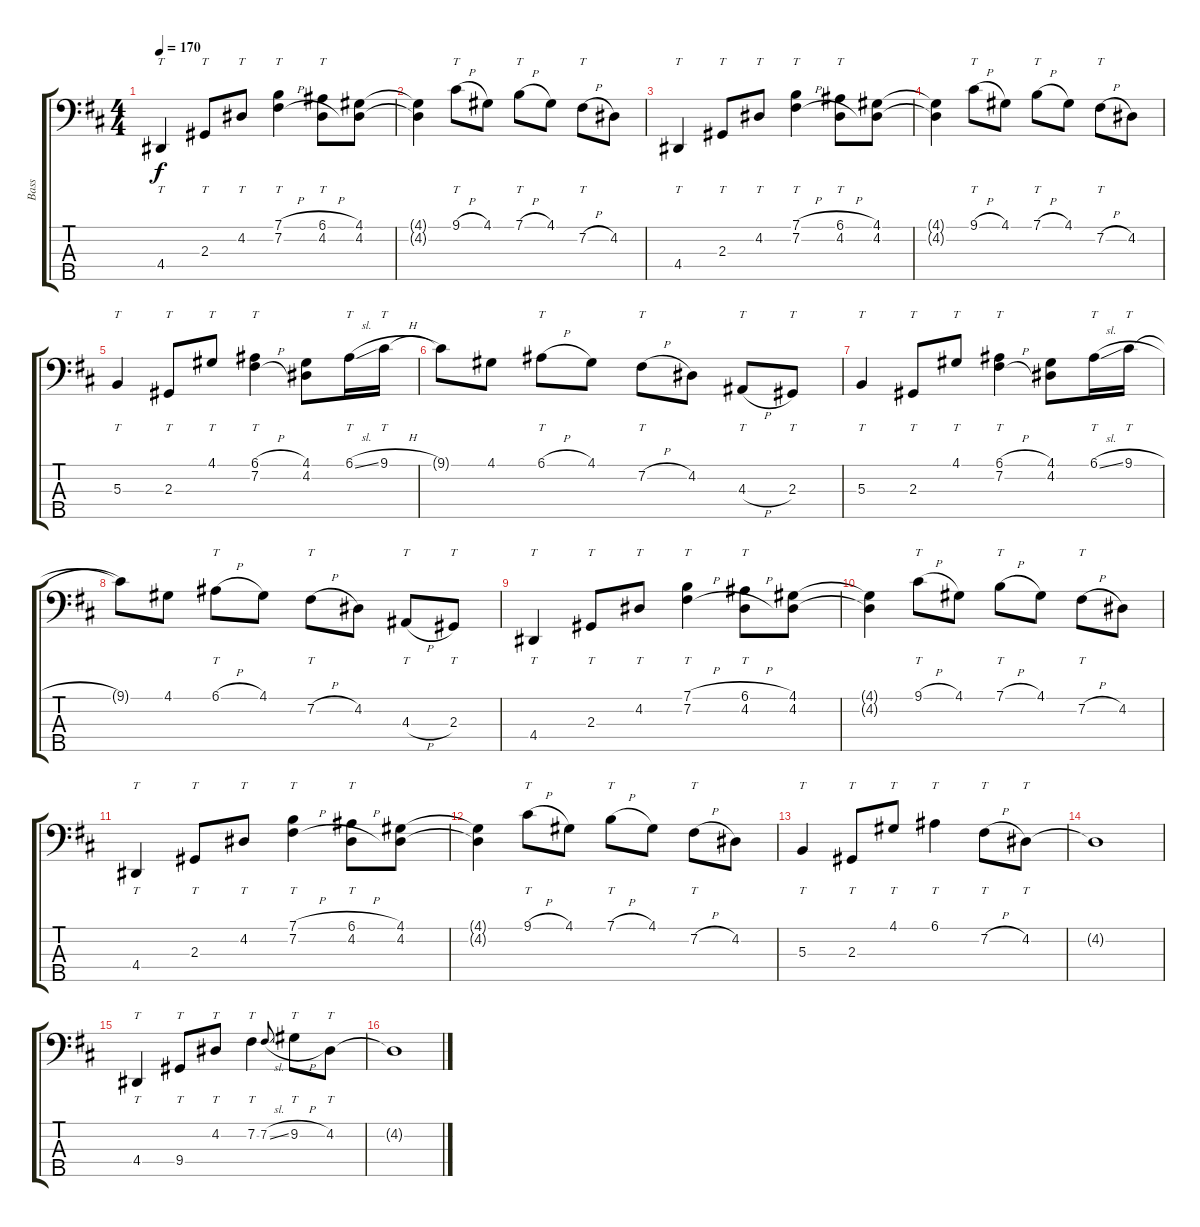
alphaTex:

\track ("Bass" "Bass") {instrument electricbassfinger}
\staff {score tabs}
\tuning (E2 B1 Gb1 B0 Ab0) {hide}
\ts (4 4)
\tempo 170
\clef f4
\ks bminor
4.4.4{tt dy f} 2.3.8{tt} 4.2.8{tt} (7.1{h} 7.2{h}).4{tt} (6.1{h} 4.2{h}).8{tt} (4.1 4.2).8 |
(4.1{t} 4.2{t}).4 9.1{h}.8{tt} 4.1.8 7.1{h}.8{tt} 4.1.8 7.2{h}.8{tt} 4.2.8 |
4.4.4{tt} 2.3.8{tt} 4.2.8{tt} (7.1{h} 7.2{h}).4{tt} (6.1{h} 4.2{h}).8{tt} (4.1 4.2).8 |
(4.1{t} 4.2{t}).4 9.1{h}.8{tt} 4.1.8 7.1{h}.8{tt} 4.1.8 7.2{h}.8{tt} 4.2.8 |
5.3.4{tt} 2.3.8{tt} 4.1.8{tt} (6.1{h} 7.2{h}).4{tt} (4.1 4.2).8 6.1{sl}.16{tt} 9.1{h}.16{tt} |
9.1{t}.8 4.1.8 6.1{h}.8{tt} 4.1.8 7.2{h}.8{tt} 4.2.8 4.3{h}.8{tt} 2.3.8{tt} |
5.3.4{tt} 2.3.8{tt} 4.1.8{tt} (6.1{h} 7.2{h}).4{tt} (4.1 4.2).8 6.1{sl}.16{tt} 9.1{h}.16{tt} |
9.1{t}.8 4.1.8 6.1{h}.8{tt} 4.1.8 7.2{h}.8{tt} 4.2.8 4.3{h}.8{tt} 2.3.8{tt} |
4.4.4{tt} 2.3.8{tt} 4.2.8{tt} (7.1{h} 7.2{h}).4{tt} (6.1{h} 4.2{h}).8{tt} (4.1 4.2).8 |
(4.1{t} 4.2{t}).4 9.1{h}.8{tt} 4.1.8 7.1{h}.8{tt} 4.1.8 7.2{h}.8{tt} 4.2.8 |
4.4.4{tt} 2.3.8{tt} 4.2.8{tt} (7.1{h} 7.2{h}).4{tt} (6.1{h} 4.2{h}).8{tt} (4.1 4.2).8 |
(4.1{t} 4.2{t}).4 9.1{h}.8{tt} 4.1.8 7.1{h}.8{tt} 4.1.8 7.2{h}.8{tt} 4.2.8 |
5.3.4{tt} 2.3.8{tt} 4.1.8{tt} 6.1.4{tt} 7.2{h}.8{tt} 4.2.8{tt} |
4.2{t}.1 |
4.4.4{tt} 9.4.8{tt} 4.2.8{tt} 7.2.4{tt} 7.2{sl}.8{gr onbeat} 9.2{h}.8{tt} 4.2.8{tt} |
4.2{t}.1
